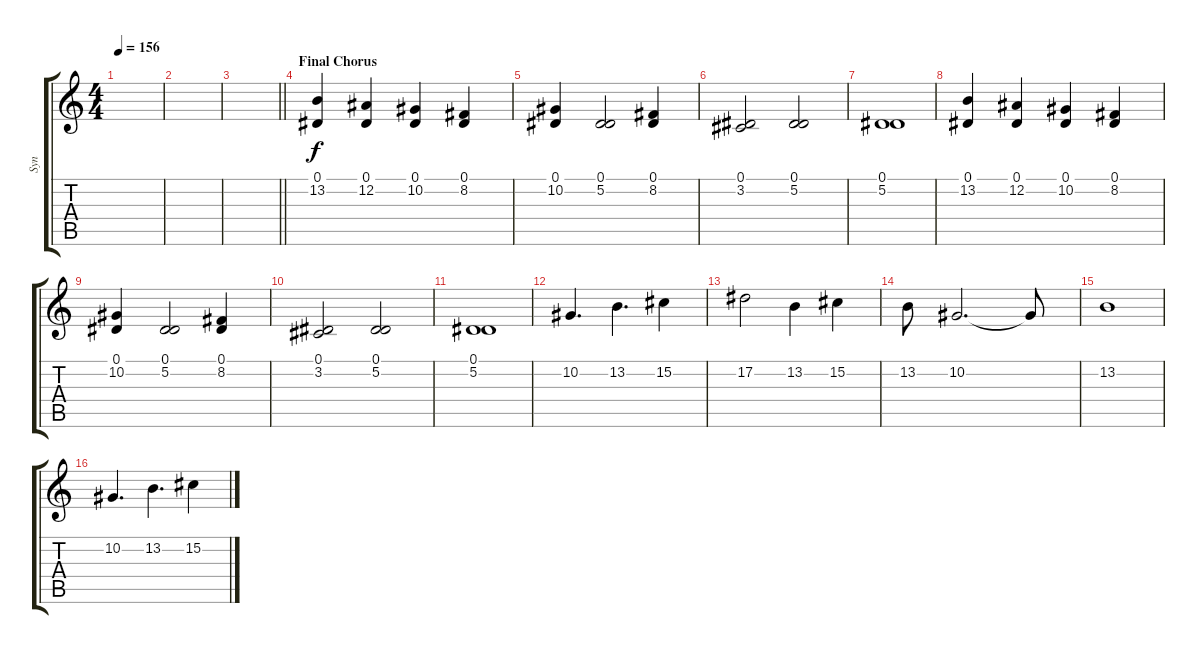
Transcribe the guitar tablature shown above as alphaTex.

\track ("Syn" "Syn") {instrument violin}
\staff {score tabs}
\tuning (Eb4 Bb3 Gb3 Db3 Ab2 Eb2) {hide}
\ts (4 4)
\tempo 156
\clef g2
\ks c
|
|
\barLineRight lightlight
|
\section ("" "Final Chorus")
(0.1 13.2).4 (0.1 12.2).4 (0.1 10.2).4 (0.1 8.2).4 |
(0.1 10.2).4 (0.1 5.2).2 (0.1 8.2).4 |
(0.1 3.2).2 (0.1 5.2).2 |
(0.1 5.2).1 |
(0.1 13.2).4 (0.1 12.2).4 (0.1 10.2).4 (0.1 8.2).4 |
(0.1 10.2).4 (0.1 5.2).2 (0.1 8.2).4 |
(0.1 3.2).2 (0.1 5.2).2 |
(0.1 5.2).1 |
10.2.4{d} 13.2.4{d} 15.2.4 |
17.2.2 13.2.4 15.2.4 |
13.2.8 10.2.2{d} 10.2{t}.8 |
13.2.1 |
10.2.4{d} 13.2.4{d} 15.2.4
